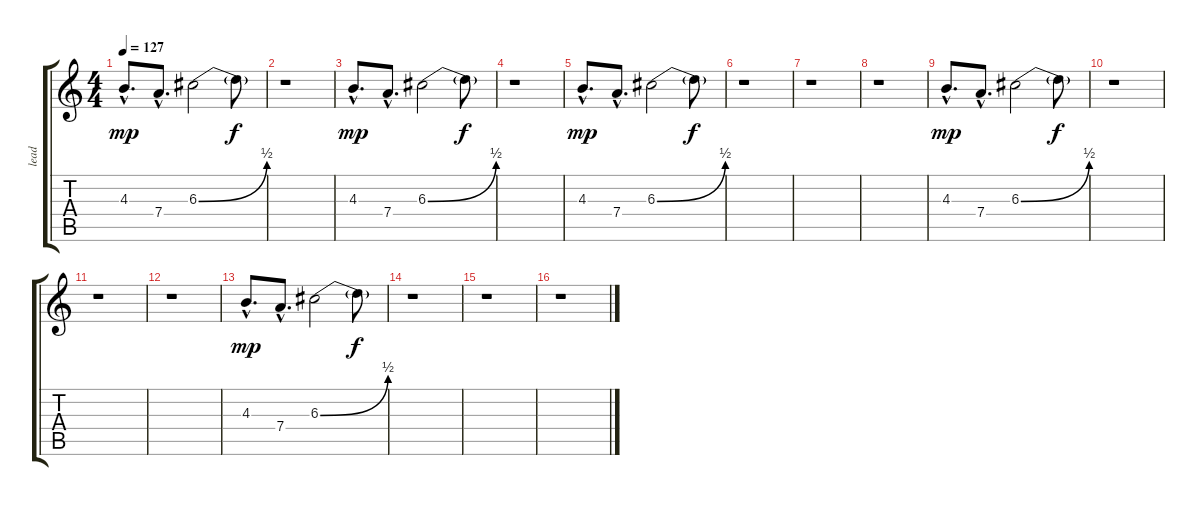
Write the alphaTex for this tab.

\track ("lead" "lead") {instrument distortionguitar}
\staff {score tabs}
\tuning (E4 B3 G3 D3 A2 E2) {hide}
\ts (4 4)
\tempo 127
\clef g2
\ks c
4.3{hac}.8{d dy mp} 7.4{hac}.8{d} 6.3{be (bend 0 0 60 2)}.2 6.3{t}.8{dy f} |
r.1 |
4.3{hac}.8{d dy mp} 7.4{hac}.8{d} 6.3{be (bend 0 0 60 2)}.2 6.3{t}.8{dy f} |
r.1 |
4.3{hac}.8{d dy mp} 7.4{hac}.8{d} 6.3{be (bend 0 0 60 2)}.2 6.3{t}.8{dy f} |
r.1 |
r.1 |
r.1 |
4.3{hac}.8{d dy mp} 7.4{hac}.8{d} 6.3{be (bend 0 0 60 2)}.2 6.3{t}.8{dy f} |
r.1 |
r.1 |
r.1 |
4.3{hac}.8{d dy mp} 7.4{hac}.8{d} 6.3{be (bend 0 0 60 2)}.2 6.3{t}.8{dy f} |
r.1 |
r.1 |
r.1
